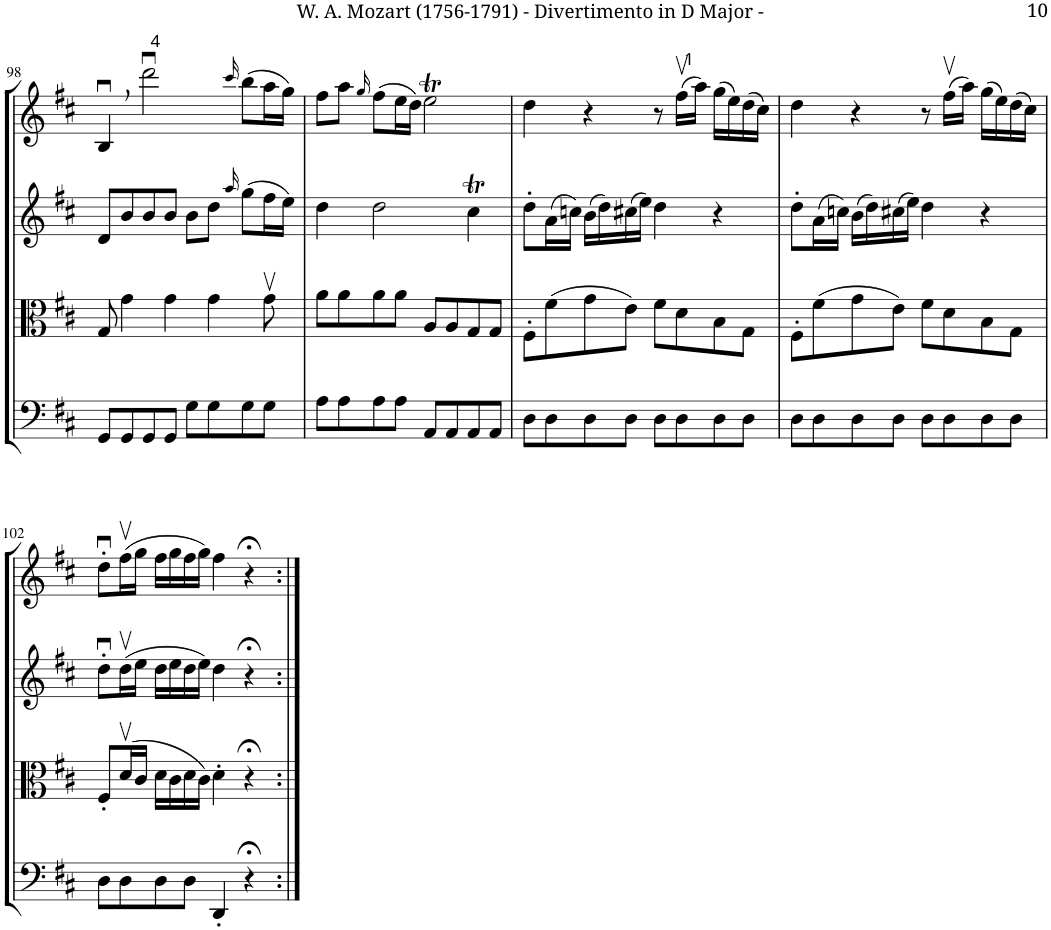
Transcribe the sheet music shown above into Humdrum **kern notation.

**kern	**kern	**kern	**kern
*part4	*part3	*part2	*part1
*staff4	*staff3	*staff2	*staff1
*I"Bassi	*I"Viola	*I"Violino II	*I"Violino I
*	*I'Vla	*I'Vln	*I'Vln
!!LO:PB:g=z
*clefF4	*clefC3	*clefG2	*clefG2
*k[f#c#]	*k[f#c#]	*k[f#c#]	*k[f#c#]
*M4/4	*M4/4	*M4/4	*M4/4
*met(c)	*met(c)	*met(c)	*met(c)
=98	=98	=98	=98
8GG/L	8G/	8d/L	4Bu,/
8GG/	4g\	8b/	.
8GG/	.	8b/	2dddu\
8GG/J	4g\	8b/J	.
8G\L	.	8b\L	.
8G\	4g\	8dd\J	.
.	.	16qaa/	16qccc#/
8G\	.	(8gg\L	(8bb\L
8G\J	8gv\	16ff#\L	16aa\L
.	.	16ee\JJ)	16gg\JJ)
=99	=99	=99	=99
8A\L	8a\L	4dd\	8ff#\L
8A\	8a\	.	8aa\J
.	.	.	16qgg/
8A\	8a\	2dd\	(8ff#\L
8A\J	8a\J	.	16ee\L
.	.	.	16dd\JJ)
8AA/L	8A/L	.	2eeT\
8AA/	8A/	.	.
8AA/	8G/	4cc#t\	.
8AA/J	8G/J	.	.
=100	=100	=100	=100
8D\L	8F#'\L	8dd'\L	4dd\
8D\	(8f#\	(16a\L	.
.	.	16ccn\JJ)	.
8D\	8g\	(16b\LL	4r
.	.	16dd\)	.
8D\J	8e\J)	(16cc#X\	.
.	.	16ee\JJ)	.
8D\L	8f#\L	4dd\	8r
8D\	8d\	.	(16ff#v\LL
.	.	.	16aa\JJ)
8D\	8B\	4r	(16gg\LL
.	.	.	16ee\)
8D\J	8G\J	.	(16dd\
.	.	.	16cc#\JJ)
=101	=101	=101	=101
8D\L	8F#'\L	8dd'\L	4dd\
8D\	(8f#\	(16a\L	.
.	.	16ccn\JJ)	.
8D\	8g\	(16b\LL	4r
.	.	16dd\)	.
8D\J	8e\J)	(16cc#X\	.
.	.	16ee\JJ)	.
8D\L	8f#\L	4dd\	8r
8D\	8d\	.	(16ff#v\LL
.	.	.	16aa\JJ)
8D\	8B\	4r	(16gg\LL
.	.	.	16ee\)
8D\J	8G\J	.	(16dd\
.	.	.	16cc#\JJ)
!!LO:LB:g=z
=102	=102	=102	=102
8D\L	8F#'/L	8ddu'\L	8ddu'\L
8D\	(16dv/L	(16ddv\L	(16ff#v\L
.	16c#/JJ	16ee\JJ	16gg\JJ
8D\	16d\LL	16dd\LL	16ff#\LL
.	16c#\	16ee\	16gg\
8D\J	16d\	16dd\	16ff#\
.	16c#\JJ)	16ee\JJ)	16gg\JJ)
4DD'/	4d'\	4dd\	4ff#\
4r;<	4r;<	4r;<	4r;<
=:|!	=:|!	=:|!	=:|!
*-	*-	*-	*-
